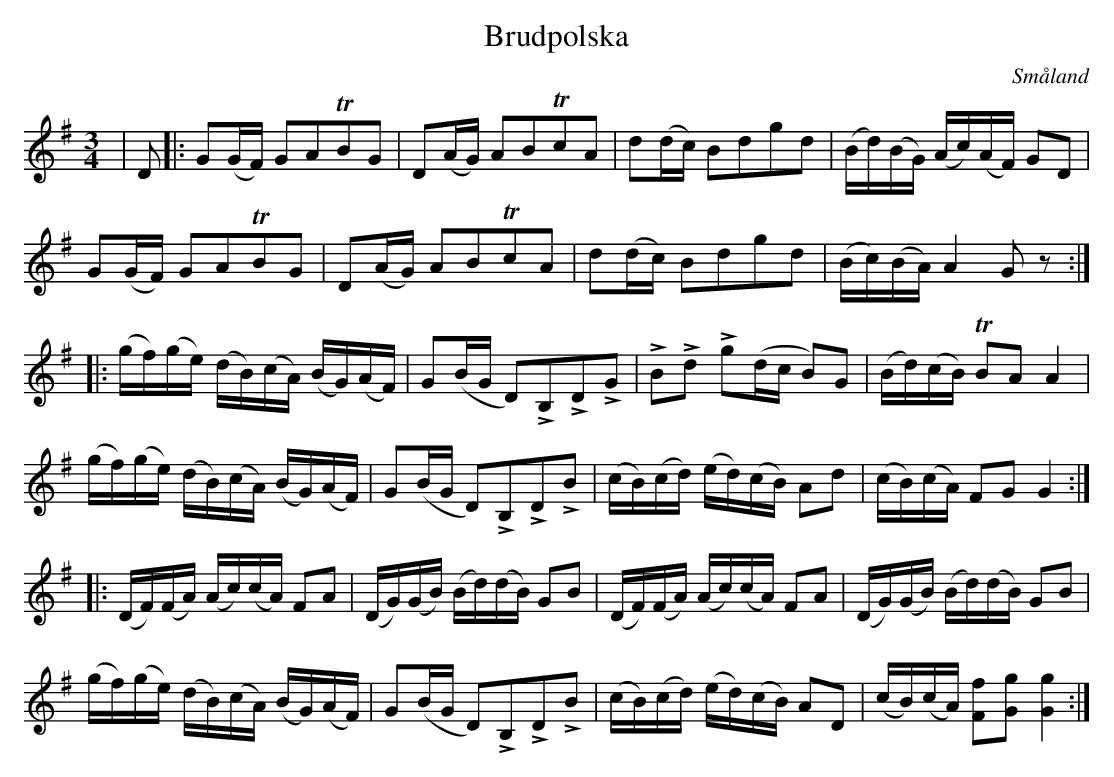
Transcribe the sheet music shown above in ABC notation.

X:1
T:Brudpolska
T:
O:Småland
M:3/4
L:1/16
K:G
| D2 |: G2(GF) G2A2TB2G2 | D2(AG) A2B2Tc2A2 | d2(dc) B2d2g2d2 | (Bd)(BG) (Ac)(AF) G2D2 |
 G2(GF) G2A2TB2G2 | D2(AG) A2B2Tc2A2 | d2(dc) B2d2g2d2 | (Bc)(BA) A4 G2 z2 ::
(gf)(ge) (dB)(cA) (BG)(AF) | G2(BG D2)LB,2LD2LG2 | LB2Ld2 Lg2(dc B2)G2 | (Bd)(cB) TB2A2 A4 |
(gf)(ge) (dB)(cA) (BG)(AF) | G2(BG D2)LB,2LD2LB2 | (cB)(cd) (ed)(cB) A2d2 | (cB)(cA) F2G2 G4 ::
(DF)(FA) (Ac)(cA) F2A2 | (DG)(GB) (Bd)(dB) G2B2 | (DF)(FA) (Ac)(cA) F2A2 | (DG)(GB) (Bd)(dB) G2B2 |
(gf)(ge) (dB)(cA) (BG)(AF) | G2(BG D2)LB,2LD2LB2 | (cB)(cd) (ed)(cB) A2D2 | (cB)(cA) [F2f2][G2g2] [G4g4]:|
